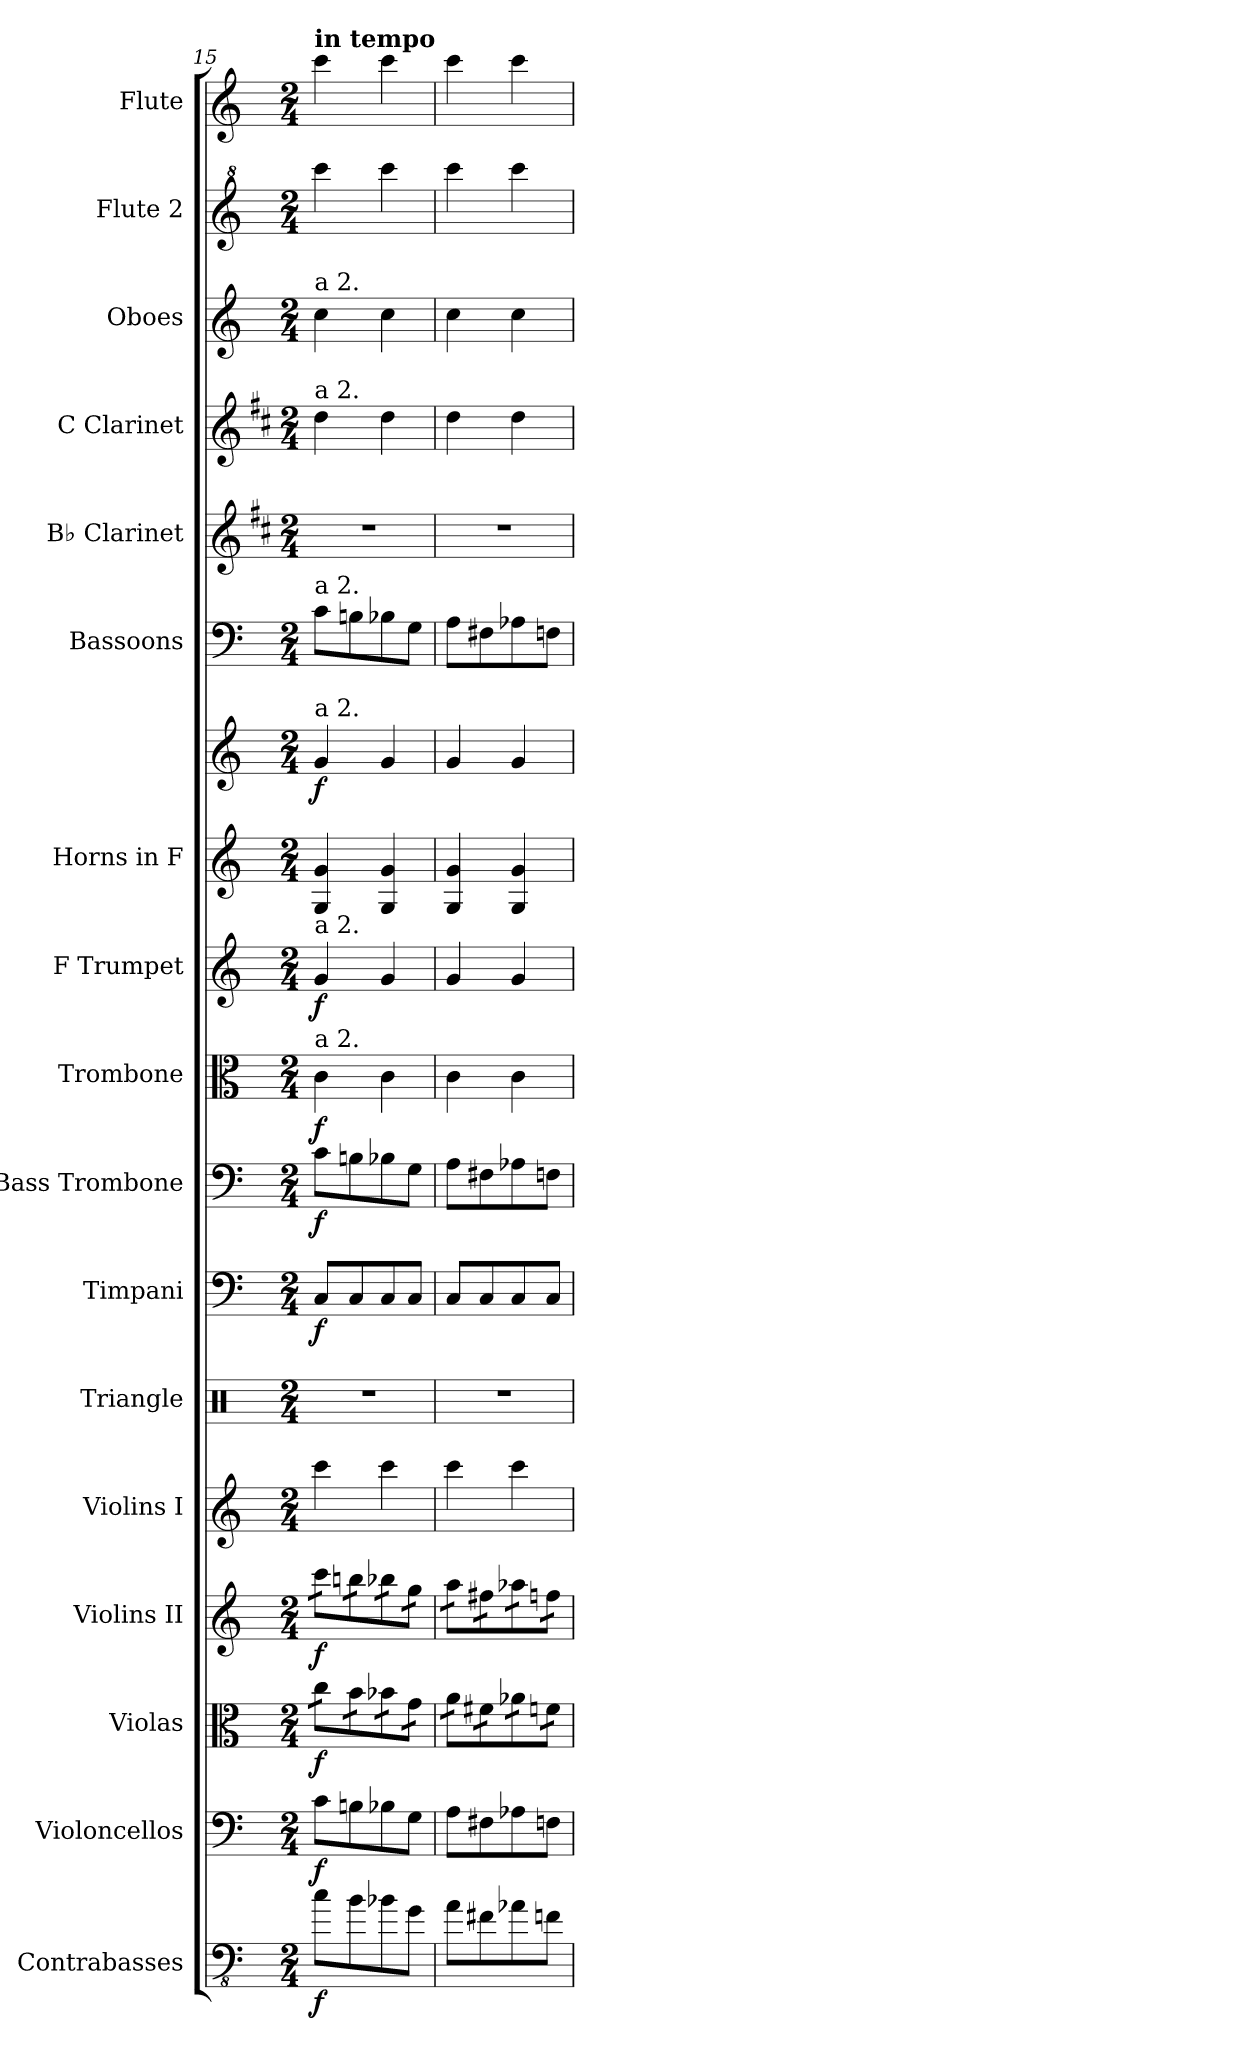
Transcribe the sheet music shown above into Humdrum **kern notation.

**kern	**dynam	**kern	**dynam	**kern	**dynam	**kern	**dynam	**kern	**kern	**kern	**dynam	**kern	**dynam	**kern	**dynam	**kern	**dynam	**kern	**kern	**dynam	**kern	**kern	**kern	**kern	**kern	**kern
*part17	*part17	*part16	*part16	*part15	*part15	*part14	*part14	*part13	*part12	*part11	*part11	*part10	*part10	*part9	*part9	*part8	*part8	*part7	*part7	*part7	*part6	*part5	*part4	*part3	*part2	*part1
*staff18	*staff18	*staff17	*staff17	*staff16	*staff16	*staff15	*staff15	*staff14	*staff13	*staff12	*staff12	*staff11	*staff11	*staff10	*staff10	*staff9	*staff9	*staff8	*staff7	*staff7/8	*staff6	*staff5	*staff4	*staff3	*staff2	*staff1
*I"Contrabasses	*	*I"Violoncellos	*	*I"Violas	*	*I"Violins II	*	*I"Violins I	*I"Triangle	*I"Timpani	*	*I"Bass Trombone	*	*I"Trombone	*	*I"F Trumpet	*	*I"Horns in F	*	*	*I"Bassoons	*I"B♭ Clarinet	*I"C Clarinet	*I"Oboes	*I"Flute 2	*I"Flute
*I'Cb.	*	*I'Vc.	*	*I'Vla.	*	*I'Vln. II	*	*I'Vln. I	*I'Trgl.	*I'Timp.	*	*I'B. Tbn.	*	*I'Tbn.	*	*I'F Tpt.	*	*	*	*	*I'Bsn.	*I'B♭ Cl.	*I'C Cl.	*I'Ob.	*I'Fl. 2	*I'Fl. 2
*clefFv4	*	*clefF4	*	*clefC3	*	*clefG2	*	*clefG2	*clefX	*clefF4	*	*clefF4	*	*clefC3	*	*clefG2	*	*clefG2	*clefG2	*	*clefF4	*clefG2	*clefG2	*clefG2	*clefG^2	*clefG2
*ITrd7c12	*	*	*	*	*	*	*	*	*	*	*	*	*	*	*	*ITrd-3c-5	*	*ITrd4c7	*ITrd4c7	*	*	*ITrd1c2	*ITrd1c2	*	*	*
*k[]	*	*k[]	*	*k[]	*	*k[]	*	*k[]	*k[]	*k[]	*	*k[]	*	*k[]	*	*k[b-]	*	*k[b-]	*k[b-]	*	*k[]	*k[]	*k[]	*k[]	*k[]	*k[]
*M2/4	*	*M2/4	*	*M2/4	*	*M2/4	*	*M2/4	*M2/4	*M2/4	*	*M2/4	*	*M2/4	*	*M2/4	*	*M2/4	*M2/4	*	*M2/4	*M2/4	*M2/4	*M2/4	*M2/4	*M2/4
*MM168	*	*MM168	*	*MM168	*	*MM168	*	*MM168	*MM168	*MM168	*	*MM168	*	*MM168	*	*MM168	*	*MM168	*MM168	*	*MM168	*MM168	*MM168	*MM168	*MM168	*MM168
=15	=15	=15	=15	=15	=15	=15	=15	=15	=15	=15	=15	=15	=15	=15	=15	=15	=15	=15	=15	=15	=15	=15	=15	=15	=15	=15
!	!	!	!	!	!	!	!	!	!	!	!	!	!	!	!	!	!	!	!	!	!	!	!	!	!	!LO:TX:a:B:t=in tempo
!	!	!	!	!	!	!	!	!	!	!	!	!	!	!	!	!	!	!	!	!	!	!	!	!LO:TX:a:t=a 2.	!	!
!	!	!	!	!	!	!	!	!	!	!	!	!	!	!	!	!	!	!	!	!	!	!	!LO:TX:a:t=a 2.	!	!	!
!	!	!	!	!	!	!	!	!	!	!	!	!	!	!	!	!	!	!	!	!	!LO:TX:a:t=a 2.	!	!	!	!	!
!	!	!	!	!	!	!	!	!	!	!	!	!	!	!	!	!	!	!	!LO:TX:a:t=a 2.	!	!	!	!	!	!	!
!	!	!	!	!	!	!	!	!	!	!	!	!	!	!	!	!LO:TX:a:t=a 2.	!	!	!	!	!	!	!	!	!	!
!	!	!	!	!	!	!	!	!	!	!	!	!	!	!LO:TX:a:t=a 2.	!	!	!	!	!	!	!	!	!	!	!	!
!	!	!	!	!	!	!LO:TX:a:t=arco	!	!	!	!	!	!	!	!	!	!	!	!	!	!	!	!	!	!	!	!
!	!	!	!	!LO:TX:a:t=arco	!	!	!	!	!	!	!	!	!	!	!	!	!	!	!	!	!	!	!	!	!	!
!	!LO:DY:b	!	!LO:DY:b	!	!LO:DY:b	!	!LO:DY:b	!	!	!	!LO:DY:b	!	!LO:DY:b	!	!LO:DY:b	!	!LO:DY:b	!	!	!LO:DY:b	!	!	!	!	!	!
*	*	*	*	*tremolo	*	*	*	*	*	*	*	*	*	*	*	*	*	*	*	*	*	*	*	*	*	*
*	*	*	*	*	*	*tremolo	*	*	*	*	*	*	*	*	*	*	*	*	*	*	*	*	*	*	*	*
8C\L	f	8c\L	f	16cc\LL	f	16ccc\LL	f	4ccc\	2r	8C/L	f	8c\L	f	4c\	f	4cc/	f	4C/ 4c/	4c/	f	8c\L	2r	4cc\	4cc\	4cccc\	4ccc\
.	.	.	.	16cc\	.	16ccc\	.	.	.	.	.	.	.	.	.	.	.	.	.	.	.	.	.	.	.	.
8BB\	.	8Bn\	.	16b\	.	16bbn\	.	.	.	8C/	.	8Bn\	.	.	.	.	.	.	.	.	8Bn\	.	.	.	.	.
.	.	.	.	16b\	.	16bbn\	.	.	.	.	.	.	.	.	.	.	.	.	.	.	.	.	.	.	.	.
8BB-X\	.	8B-X\	.	16b-X\	.	16bb-X\	.	4ccc\	.	8C/	.	8B-X\	.	4c\	.	4cc/	.	4C/ 4c/	4c/	.	8B-X\	.	4cc\	4cc\	4cccc\	4ccc\
.	.	.	.	16b-X\	.	16bb-X\	.	.	.	.	.	.	.	.	.	.	.	.	.	.	.	.	.	.	.	.
8GG\J	.	8G\J	.	16g\	.	16gg\	.	.	.	8C/J	.	8G\J	.	.	.	.	.	.	.	.	8G\J	.	.	.	.	.
.	.	.	.	16g\JJ	.	16gg\JJ	.	.	.	.	.	.	.	.	.	.	.	.	.	.	.	.	.	.	.	.
=16	=16	=16	=16	=16	=16	=16	=16	=16	=16	=16	=16	=16	=16	=16	=16	=16	=16	=16	=16	=16	=16	=16	=16	=16	=16	=16
8AA\L	.	8A\L	.	16a\LL	.	16aa\LL	.	4ccc\	2r	8C/L	.	8A\L	.	4c\	.	4cc/	.	4C/ 4c/	4c/	.	8A\L	2r	4cc\	4cc\	4cccc\	4ccc\
.	.	.	.	16a\	.	16aa\	.	.	.	.	.	.	.	.	.	.	.	.	.	.	.	.	.	.	.	.
8FF#X\	.	8F#X\	.	16f#X\	.	16ff#X\	.	.	.	8C/	.	8F#X\	.	.	.	.	.	.	.	.	8F#X\	.	.	.	.	.
.	.	.	.	16f#X\	.	16ff#X\	.	.	.	.	.	.	.	.	.	.	.	.	.	.	.	.	.	.	.	.
8AA-X\	.	8A-X\	.	16a-X\	.	16aa-X\	.	4ccc\	.	8C/	.	8A-X\	.	4c\	.	4cc/	.	4C/ 4c/	4c/	.	8A-X\	.	4cc\	4cc\	4cccc\	4ccc\
.	.	.	.	16a-X\	.	16aa-X\	.	.	.	.	.	.	.	.	.	.	.	.	.	.	.	.	.	.	.	.
8FFn\J	.	8Fn\J	.	16fn\	.	16ffn\	.	.	.	8C/J	.	8Fn\J	.	.	.	.	.	.	.	.	8Fn\J	.	.	.	.	.
.	.	.	.	16fn\JJ	.	16ffn\JJ	.	.	.	.	.	.	.	.	.	.	.	.	.	.	.	.	.	.	.	.
*	*	*	*	*	*	*Xtremolo	*	*	*	*	*	*	*	*	*	*	*	*	*	*	*	*	*	*	*	*
*	*	*	*	*Xtremolo	*	*	*	*	*	*	*	*	*	*	*	*	*	*	*	*	*	*	*	*	*	*
=	=	=	=	=	=	=	=	=	=	=	=	=	=	=	=	=	=	=	=	=	=	=	=	=	=	=
*-	*-	*-	*-	*-	*-	*-	*-	*-	*-	*-	*-	*-	*-	*-	*-	*-	*-	*-	*-	*-	*-	*-	*-	*-	*-	*-
